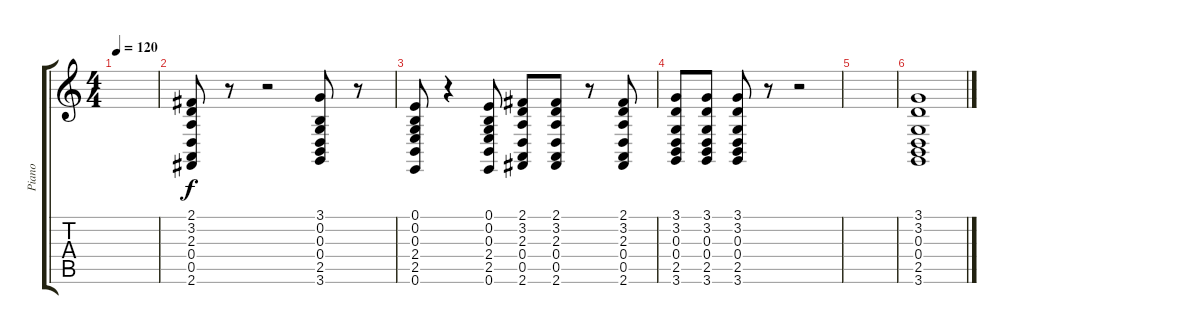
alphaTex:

\track ("Piano" "Piano") {instrument acousticgrandpiano}
\staff {score tabs}
\tuning (E4 B3 G3 D3 A2 E2) {hide}
\ts (4 4)
\tempo 120
\clef g2
\ks c
|
(2.1 3.2 2.3 0.4 0.5 2.6).8 r.8 r.2 (3.1 0.2 0.3 0.4 2.5 3.6).8 r.8 |
(0.1 0.2 0.3 2.4 2.5 0.6).8 r.4 (0.1 0.2 0.3 2.4 2.5 0.6).8 (2.1 3.2 2.3 0.4 0.5 2.6).8 (2.1 3.2 2.3 0.4 0.5 2.6).8 r.8 (2.1 3.2 2.3 0.4 0.5 2.6).8 |
(3.1 3.2 0.3 0.4 2.5 3.6).8 (3.1 3.2 0.3 0.4 2.5 3.6).8 (3.1 3.2 0.3 0.4 2.5 3.6).8 r.8 r.2 |
|
(3.1 3.2 0.3 0.4 2.5 3.6).1
